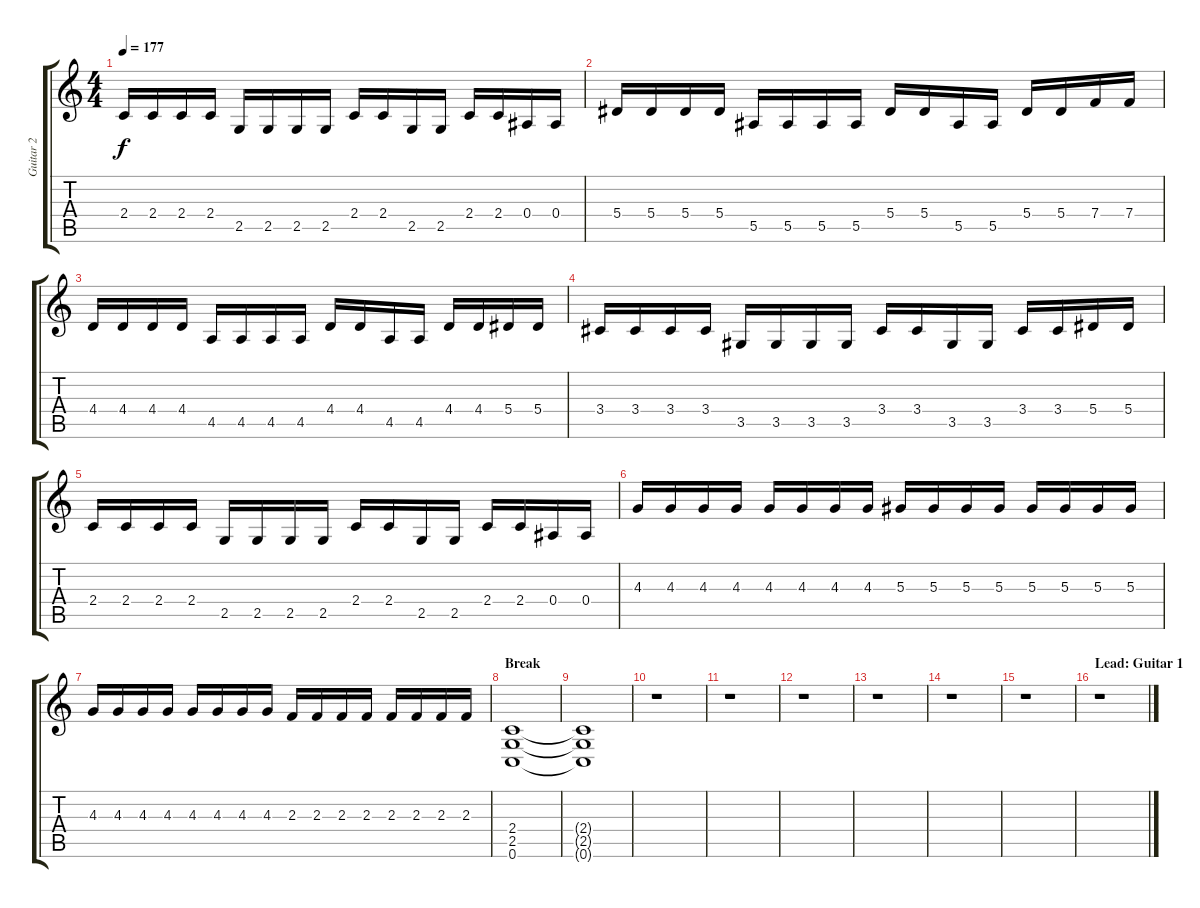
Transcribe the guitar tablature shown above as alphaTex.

\track ("Guitar 2" "Guitar 2") {instrument distortionguitar}
\staff {score tabs}
\tuning (C4 G3 Eb3 Bb2 F2 C2) {hide}
\ts (4 4)
\tempo 177
\clef g2
\ks c
2.4.16{dy f} 2.4.16 2.4.16 2.4.16 2.5.16 2.5.16 2.5.16 2.5.16 2.4.16 2.4.16 2.5.16 2.5.16 2.4.16 2.4.16 0.4.16 0.4.16 |
5.4.16 5.4.16 5.4.16 5.4.16 5.5.16 5.5.16 5.5.16 5.5.16 5.4.16 5.4.16 5.5.16 5.5.16 5.4.16 5.4.16 7.4.16 7.4.16 |
4.4.16 4.4.16 4.4.16 4.4.16 4.5.16 4.5.16 4.5.16 4.5.16 4.4.16 4.4.16 4.5.16 4.5.16 4.4.16 4.4.16 5.4.16 5.4.16 |
3.4.16 3.4.16 3.4.16 3.4.16 3.5.16 3.5.16 3.5.16 3.5.16 3.4.16 3.4.16 3.5.16 3.5.16 3.4.16 3.4.16 5.4.16 5.4.16 |
2.4.16 2.4.16 2.4.16 2.4.16 2.5.16 2.5.16 2.5.16 2.5.16 2.4.16 2.4.16 2.5.16 2.5.16 2.4.16 2.4.16 0.4.16 0.4.16 |
4.3.16 4.3.16 4.3.16 4.3.16 4.3.16 4.3.16 4.3.16 4.3.16 5.3.16 5.3.16 5.3.16 5.3.16 5.3.16 5.3.16 5.3.16 5.3.16 |
4.3.16 4.3.16 4.3.16 4.3.16 4.3.16 4.3.16 4.3.16 4.3.16 2.3.16 2.3.16 2.3.16 2.3.16 2.3.16 2.3.16 2.3.16 2.3.16 |
\section ("" "Break")
(2.4 2.5 0.6).1 |
(2.4{t} 2.5{t} 0.6{t}).1 |
r.1 |
r.1 |
r.1 |
r.1 |
r.1 |
r.1 |
\section ("" "Lead: Guitar 1")
r.1
